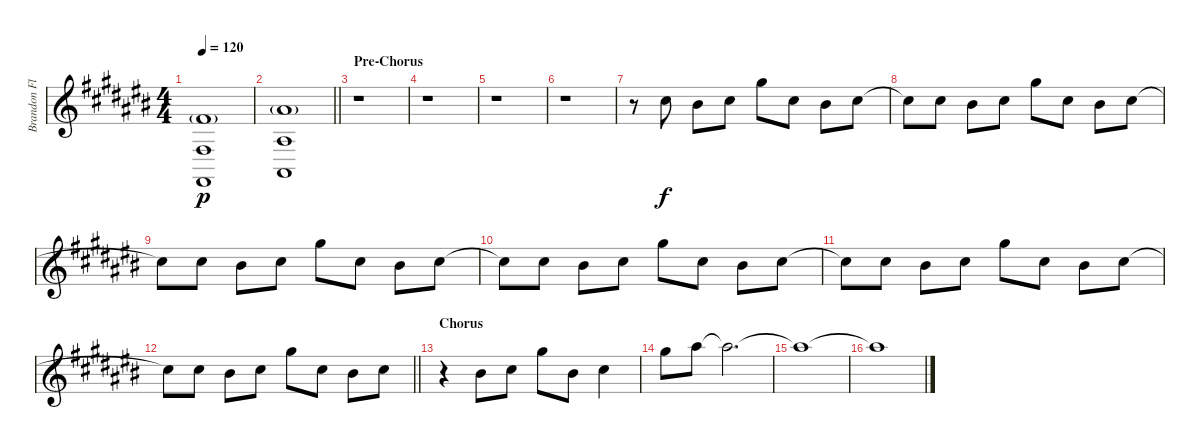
\track ("Brandon Flowers' synth" "Brandon Fl") {instrument synthstrings2}
\staff {score}
\tuning (E4 B3 G3 D3 A2 E2) {hide}
\ts (4 4)
\tempo 120
\clef g2
\ks c#
(2.1{g} 4.4 2.6).1{dy p} |
\barLineRight lightlight
(6.1{g} 3.3 6.6).1 |
\section ("" "Pre-Chorus")
r.1 |
r.1 |
r.1 |
r.1 |
r.8{volume 13 instrument pad2warm} 9.1.8{dy f} 8.1.8 9.1.8 16.1.8 14.2.8 13.2.8 14.2.8 |
14.2{t}.8 14.2.8 13.2.8 14.2.8 16.1.8 14.2.8 13.2.8 14.2.8 |
14.2{t}.8 14.2.8 13.2.8 14.2.8 16.1.8 14.2.8 13.2.8 14.2.8 |
14.2{t}.8 14.2.8 13.2.8 14.2.8 16.1.8 14.2.8 13.2.8 14.2.8 |
14.2{t}.8 14.2.8 13.2.8 14.2.8 16.1.8 14.2.8 13.2.8 14.2.8 |
\barLineRight lightlight
14.2{t}.8 14.2.8 13.2.8 14.2.8 16.1.8 14.2.8 13.2.8 14.2.8 |
\section ("" "Chorus")
r.4 13.2.8{volume 16 instrument pad2warm} 14.2.8 16.1.8 13.2.8 14.2.4 |
16.1.8 18.1.8 18.1{t}.2{d volume 0} |
18.1{t}.1 |
18.1{t}.1
